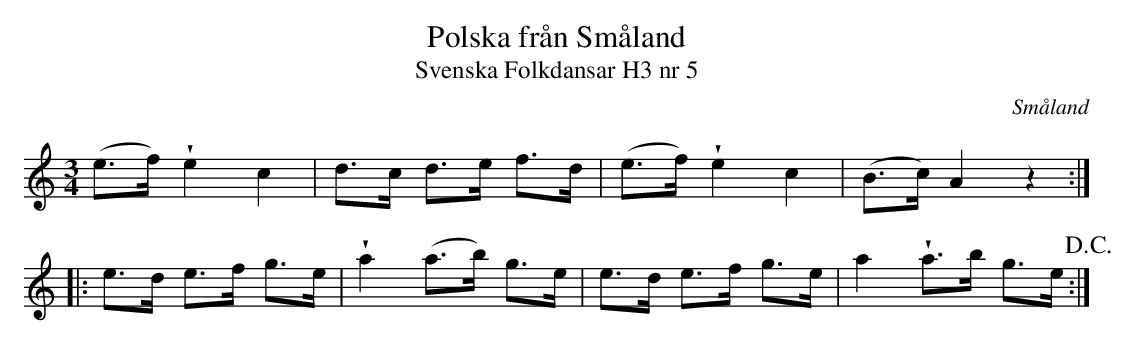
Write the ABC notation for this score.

X:1
T:Polska från Småland
T:Svenska Folkdansar H3 nr 5
O:Småland
M:3/4
U:w=wedge
L:1/8
K:Am
(e>f) we2 c2 | d>c d>e f>d | (e>f) we2 c2 | (B>c) A2 z2 ::
e>d e>f g>e | wa2 (a>b) g>e | e>d e>f g>e | a2 wa>b g>e !D.C.! :|
